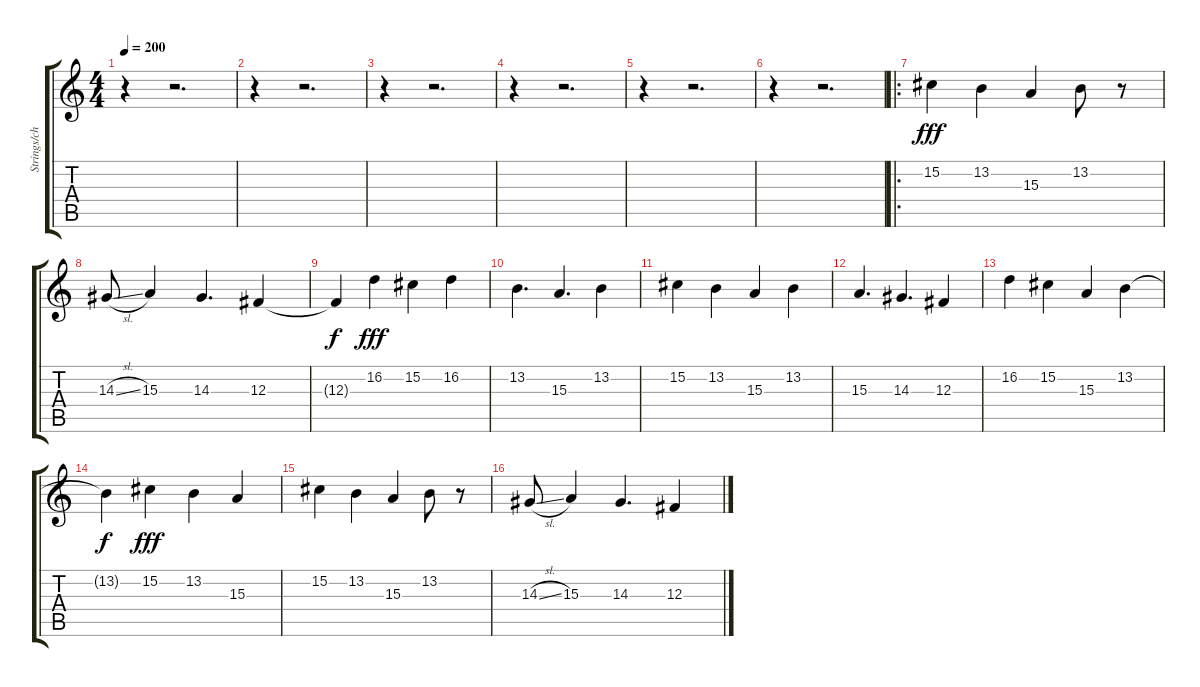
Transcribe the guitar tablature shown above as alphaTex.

\track ("Strings/choir" "Strings/ch") {instrument stringensemble1}
\staff {score tabs}
\tuning (Eb4 Bb3 Gb3 Db3 Ab2 Db2) {hide}
\ts (4 4)
\tempo 200
\clef g2
\ks c
r.4{dy f} r.2{d} |
r.4 r.2{d} |
r.4 r.2{d} |
r.4 r.2{d} |
r.4 r.2{d} |
r.4 r.2{d} |
\ro
15.2.4{dy fff volume 16 balance 8} 13.2.4 15.3.4 13.2.8 r.8 |
14.3{sl}.8 15.3.4 14.3.4{d} 12.3.4 |
12.3{t}.4{dy f} 16.2.4{dy fff} 15.2.4 16.2.4 |
13.2.4{d} 15.3.4{d} 13.2.4 |
15.2.4 13.2.4 15.3.4 13.2.4 |
15.3.4{d} 14.3.4{d} 12.3.4 |
16.2.4 15.2.4 15.3.4 13.2.4 |
13.2{t}.4{dy f} 15.2.4{dy fff} 13.2.4 15.3.4 |
15.2.4{volume 16 balance 8} 13.2.4 15.3.4 13.2.8 r.8 |
14.3{sl}.8 15.3.4 14.3.4{d} 12.3.4
